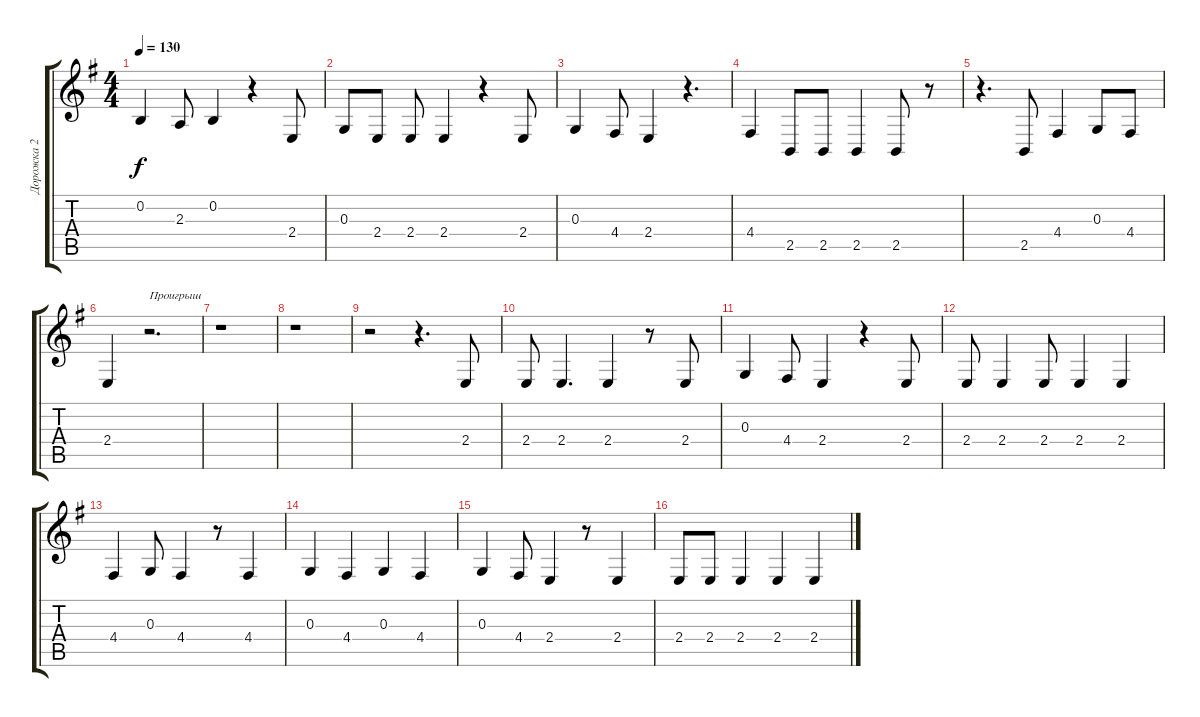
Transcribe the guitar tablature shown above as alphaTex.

\track ("Дорожка 2" "Дорожка 2") {instrument oboe}
\staff {score tabs}
\tuning (E4 B3 G3 D3 A2 E2) {hide}
\ts (4 4)
\tempo 130
\clef g2
\ks eminor
0.2.4{dy f} 2.3.8 0.2.4 r.4 2.4.8 |
0.3.8 2.4.8 2.4.8 2.4.4 r.4 2.4.8 |
0.3.4 4.4.8 2.4.4 r.4{d} |
4.4.4 2.5.8 2.5.8 2.5.4 2.5.8 r.8 |
r.4{d} 2.5.8 4.4.4 0.3.8 4.4.8 |
2.4.4 r.2{d txt "Проигрыш"} |
r.1 |
r.1 |
r.2 r.4{d} 2.4.8 |
2.4.8 2.4.4{d} 2.4.4 r.8 2.4.8 |
0.3.4 4.4.8 2.4.4 r.4 2.4.8 |
2.4.8 2.4.4 2.4.8 2.4.4 2.4.4 |
4.4.4 0.3.8 4.4.4 r.8 4.4.4 |
0.3.4 4.4.4 0.3.4 4.4.4 |
0.3.4 4.4.8 2.4.4 r.8 2.4.4 |
2.4.8 2.4.8 2.4.4 2.4.4 2.4.4
